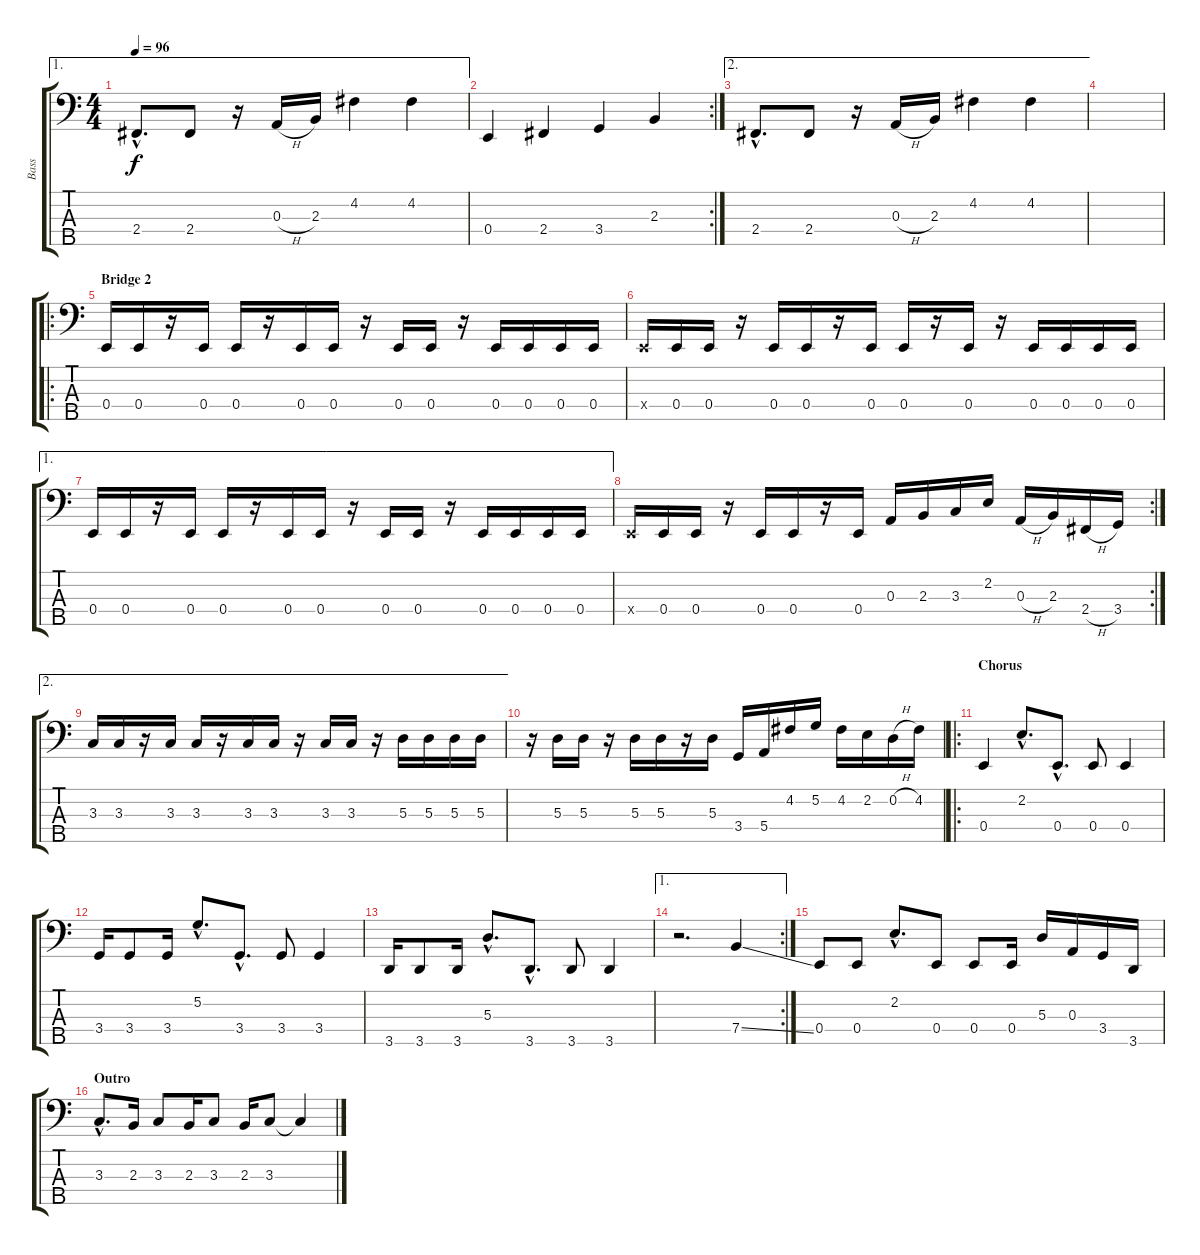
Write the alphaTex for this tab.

\track ("Bass" "Bass") {instrument electricbassfinger}
\staff {score tabs}
\tuning (G2 D2 A1 E1 B0) {hide}
\ae 1
\ts (4 4)
\tempo 96
\clef f4
\ks c
2.4{hac}.8{d dy f} 2.4.8 r.16 0.3{h}.16 2.3.16 4.2.4 4.2.4 |
\rc 2
0.4.4 2.4.4 3.4.4 2.3.4 |
\ae 2
2.4{hac}.8{d} 2.4.8 r.16 0.3{h}.16 2.3.16 4.2.4 4.2.4 |
|
\ro
\section ("" "Bridge 2")
0.4.16{instrument electricbassfinger} 0.4.16 r.16 0.4.16 0.4.16 r.16 0.4.16 0.4.16 r.16 0.4.16 0.4.16 r.16 0.4.16 0.4.16 0.4.16 0.4.16 |
0.4{x}.16 0.4.16 0.4.16 r.16 0.4.16 0.4.16 r.16 0.4.16 0.4.16 r.16 0.4.16 r.16 0.4.16 0.4.16 0.4.16 0.4.16 |
\ae 1
0.4.16 0.4.16 r.16 0.4.16 0.4.16 r.16 0.4.16 0.4.16 r.16 0.4.16 0.4.16 r.16 0.4.16 0.4.16 0.4.16 0.4.16 |
\rc 2
0.4{x}.16 0.4.16 0.4.16 r.16 0.4.16 0.4.16 r.16 0.4.16 0.3.16{instrument slapbass1} 2.3.16 3.3.16 2.2.16 0.3{h}.16 2.3.16 2.4{h}.16 3.4.16 |
\ae 2
3.3.16 3.3.16 r.16 3.3.16 3.3.16 r.16 3.3.16 3.3.16 r.16 3.3.16 3.3.16 r.16 5.3.16 5.3.16 5.3.16 5.3.16 |
r.16 5.3.16 5.3.16 r.16 5.3.16 5.3.16 r.16 5.3.16 3.4.16 5.4.16 4.2.16 5.2.16 4.2.16 2.2.16 0.2{h}.16 4.2.16 |
\ro
\section ("" "Chorus")
0.4.4 2.2{hac}.8{d} 0.4{hac}.8{d} 0.4.8 0.4.4 |
3.4.16 3.4.8 3.4.16 5.2{hac}.8{d} 3.4{hac}.8{d} 3.4.8 3.4.4 |
3.5.16 3.5.8 3.5.16 5.3{hac}.8{d} 3.5{hac}.8{d} 3.5.8 3.5.4 |
\ae 1
\rc 2
r.2{d} 7.4{ss}.4 |
0.4.8 0.4.8 2.2{hac}.8{d} 0.4.8 0.4.8 0.4.16 5.3.16 0.3.16 3.4.16 3.5.16 |
\section ("" "Outro")
3.3{hac}.8{d} 2.3.16 3.3.8 2.3.16 3.3.8 2.3.16 3.3.8 3.3{t}.4
